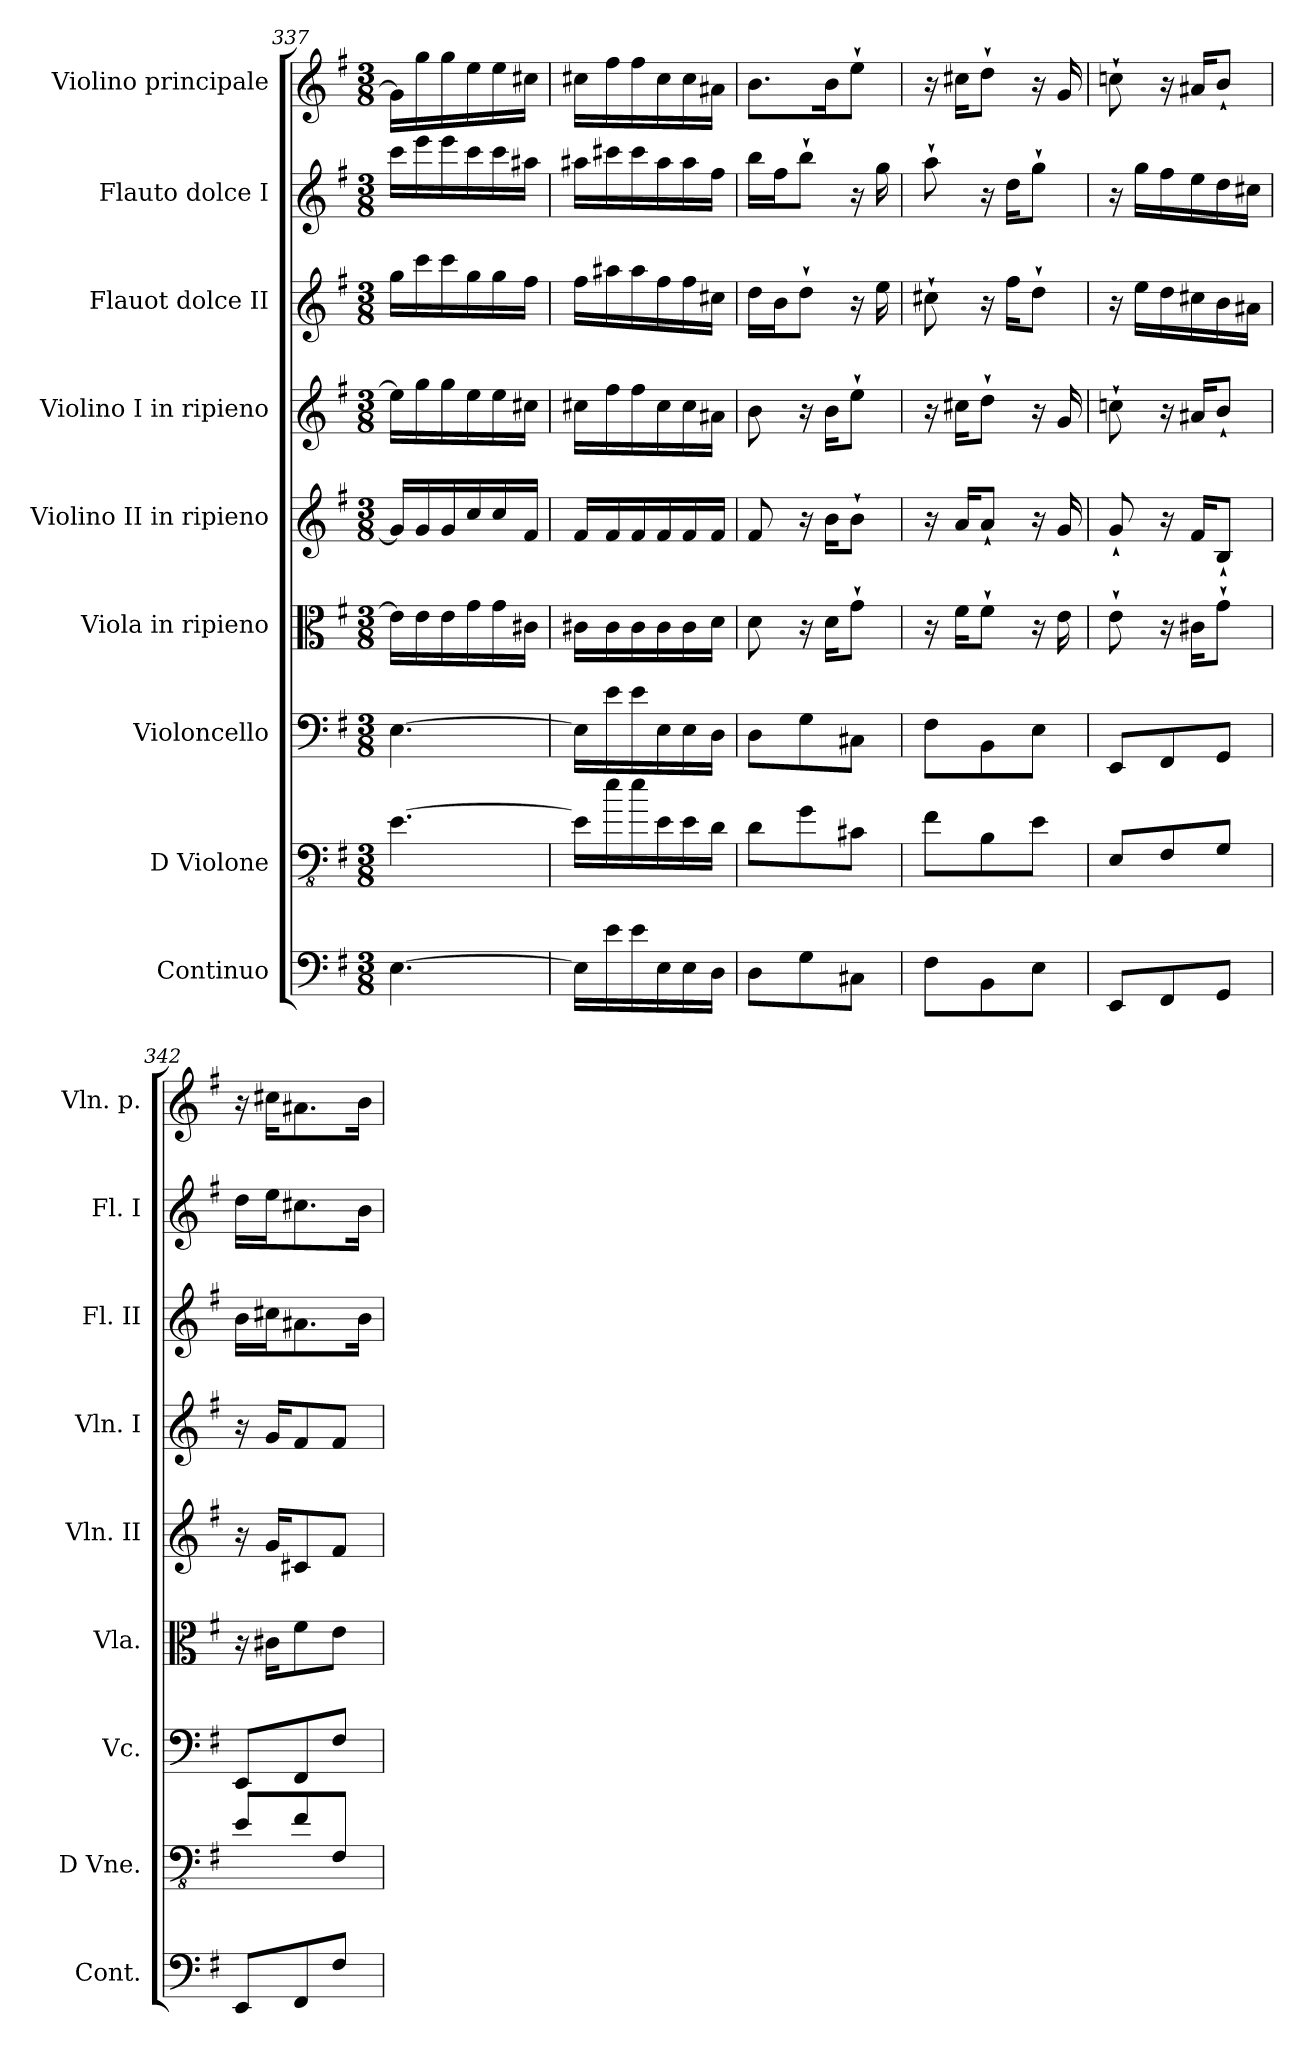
**kern	**kern	**kern	**kern	**kern	**kern	**kern	**kern	**kern
*part9	*part8	*part7	*part6	*part5	*part4	*part3	*part2	*part1
*staff9	*staff8	*staff7	*staff6	*staff5	*staff4	*staff3	*staff2	*staff1
*I"Continuo	*I"D Violone	*I"Violoncello	*I"Viola in ripieno	*I"Violino II in ripieno	*I"Violino I in ripieno	*I"Flauot dolce II	*I"Flauto dolce I	*I"Violino principale
*I'Cont.	*I'D Vne.	*I'Vc.	*I'Vla.	*I'Vln. II	*I'Vln. I	*I'Fl. II	*I'Fl. I	*I'Vln. p.
!!LO:PB:g=z
*clefF4	*clefFv4	*clefF4	*clefC3	*clefG2	*clefG2	*clefG2	*clefG2	*clefG2
*	*ITrd7c12	*	*	*	*	*	*	*
*k[f#]	*k[f#]	*k[f#]	*k[f#]	*k[f#]	*k[f#]	*k[f#]	*k[f#]	*k[f#]
*M3/8	*M3/8	*M3/8	*M3/8	*M3/8	*M3/8	*M3/8	*M3/8	*M3/8
=337	=337	=337	=337	=337	=337	=337	=337	=337
[4.E\	[4.EE\	[4.E\	16e\LL]	16g/LL]	16ee\LL]	16gg\LL	16ccc\LL	16g\LL]
.	.	.	16e\	16g/	16gg\	16ccc\	16eee\	16gg\
.	.	.	16e\	16g/	16gg\	16ccc\	16eee\	16gg\
.	.	.	16g\	16cc/	16ee\	16gg\	16ccc\	16ee\
.	.	.	16g\	16cc/	16ee\	16gg\	16ccc\	16ee\
.	.	.	16c#X\JJ	16f#/JJ	16cc#X\JJ	16ff#\JJ	16aa#X\JJ	16cc#X\JJ
=338	=338	=338	=338	=338	=338	=338	=338	=338
16E\LL]	16EE\LL]	16E\LL]	16c#X\LL	16f#/LL	16cc#X\LL	16ff#\LL	16aa#X\LL	16cc#X\LL
16e\	16E\	16e\	16c#\	16f#/	16ff#\	16aa#X\	16ccc#X\	16ff#\
16e\	16E\	16e\	16c#\	16f#/	16ff#\	16aa#\	16ccc#\	16ff#\
16E\	16EE\	16E\	16c#\	16f#/	16cc#\	16ff#\	16aa#\	16cc#\
16E\	16EE\	16E\	16c#\	16f#/	16cc#\	16ff#\	16aa#\	16cc#\
16D\JJ	16DD\JJ	16D\JJ	16d\JJ	16f#/JJ	16a#X\JJ	16cc#X\JJ	16ff#\JJ	16a#X\JJ
=339	=339	=339	=339	=339	=339	=339	=339	=339
8D\L	8DD\L	8D\L	8d\	8f#/	8b\	16dd\LL	16bb\LL	8.b\L
.	.	.	.	.	.	16b\J	16ff#\J	.
8G\	8GG\	8G\	16r	16r	16r	8dd`\J	8bb`\J	.
.	.	.	16d\KL	16b\KL	16b\KL	.	.	16b\K
8C#X\J	8CC#X\J	8C#X\J	8g`\J	8b`\J	8ee`\J	16r	16r	8ee`\J
.	.	.	.	.	.	16ee\	16gg\	.
=340	=340	=340	=340	=340	=340	=340	=340	=340
8F#\L	8FF#\L	8F#\L	16r	16r	16r	8cc#X`\	8aa`\	16r
.	.	.	16f#\KL	16a/KL	16cc#X\KL	.	.	16cc#X\KL
8BB\	8BBB\	8BB\	8f#`\J	8a`/J	8dd`\J	16r	16r	8dd`\J
.	.	.	.	.	.	16ff#\KL	16dd\KL	.
8E\J	8EE\J	8E\J	16r	16r	16r	8dd`\J	8gg`\J	16r
.	.	.	16e\	16g/	16g/	.	.	16g/
=341	=341	=341	=341	=341	=341	=341	=341	=341
8EE/L	8EEE/L	8EE/L	8e`\	8g`/	8ccn`\	16r	16r	8ccn`\
.	.	.	.	.	.	16ee\LL	16gg\LL	.
8FF#/	8FFF#/	8FF#/	16r	16r	16r	16dd\	16ff#\	16r
.	.	.	16c#X\KL	16f#/KL	16a#X/KL	16cc#X\	16ee\	16a#X/KL
8GG/J	8GGG/J	8GG/J	8g`\J	8B`/J	8b`/J	16b\	16dd\	8b`/J
.	.	.	.	.	.	16a#X\JJ	16cc#X\JJ	.
!!LO:PB:g=z
=342	=342	=342	=342	=342	=342	=342	=342	=342
8EE/L	8EE/L	8EE/L	16r	16r	16r	16b\LL	16dd\LL	16r
.	.	.	16c#X\KL	16g/KL	16g/KL	16cc#X\J	16ee\J	16cc#X\KL
8FF#/	8FF#/	8FF#/	8f#\	8c#X/	8f#/	8.a#X\	8.cc#X\	8.a#X\
8F#/J	8FFF#/J	8F#/J	8e\J	8f#/J	8f#/J	.	.	.
.	.	.	.	.	.	16b\Jk	16b\Jk	16b\Jk
=	=	=	=	=	=	=	=	=
*-	*-	*-	*-	*-	*-	*-	*-	*-
